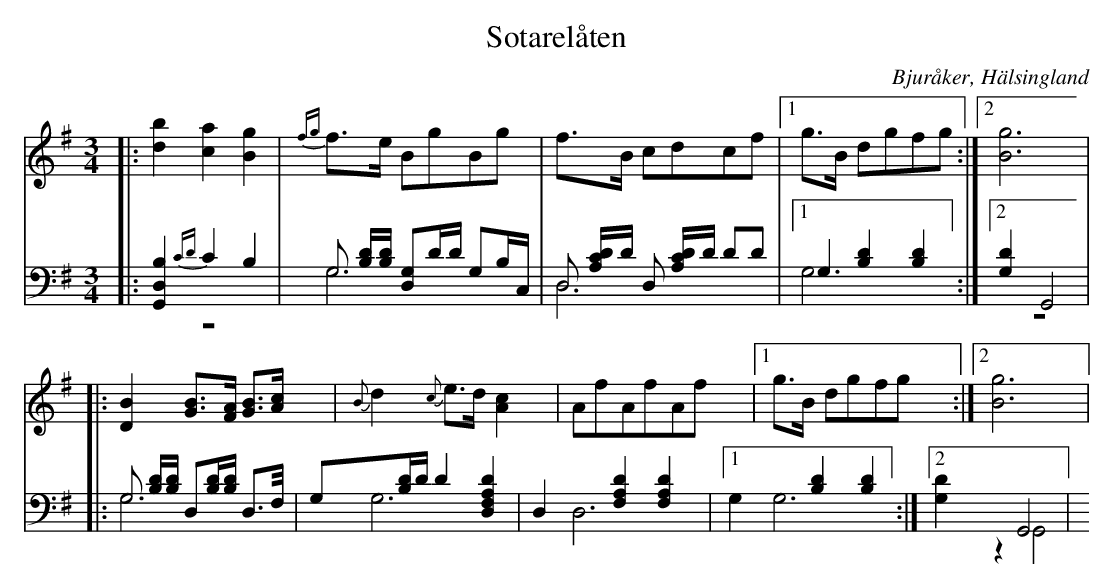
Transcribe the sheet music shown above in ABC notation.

X:1
T: Sotarelåten
O: Bjuråker, Hälsingland
M: 3/4
L: 1/8
K: G
V:1
V:2
V:3 merge
V:1
|:[d2b2] [c2a2] [B2g2]|{fg}f>e BgBg|f>B cdcf |1g>B dgfg :|2 [B6g6]|
|:[D2B2] [GB]>[FA] [GB]>[Ac]|{B}d2 {c}e>d [A2c2]|AfAfAf |1g>B dgfg :|2 [B6g6]|
V:2 clef=bass
|:[G,,2 D,2B,2] {CD}C2 B,2|G, [B,/ D/][B,/ D/] [G,D,]D/D/ G,B,/C,/|D, [A,/ C/ D/]D/ D, [A,/ C/ D/]D/ DD|1G,2 [B,2 D2] [B,2 D2]:|2 [G,2D2] G,,4|
|:G, [B,/ D/][B,/ D/] D,[B,/ D/][B,/ D/] D,>F,/|G,[B,/ D/]D/ D2 [D,2 F,2A,2D2]|D,2 [F,2 A,2 D2] [F,2 A,2 D2]|1 G,2 [B,2 D2] [B,2 D2] :|2 [G,2D2] G,,4|
V:3 clef=bass
|:z6|G,6|D,6|1G,6:|2 z6|
|:G,6|G,6|D,6|1 G,6 :|2 z2 G,,4|
